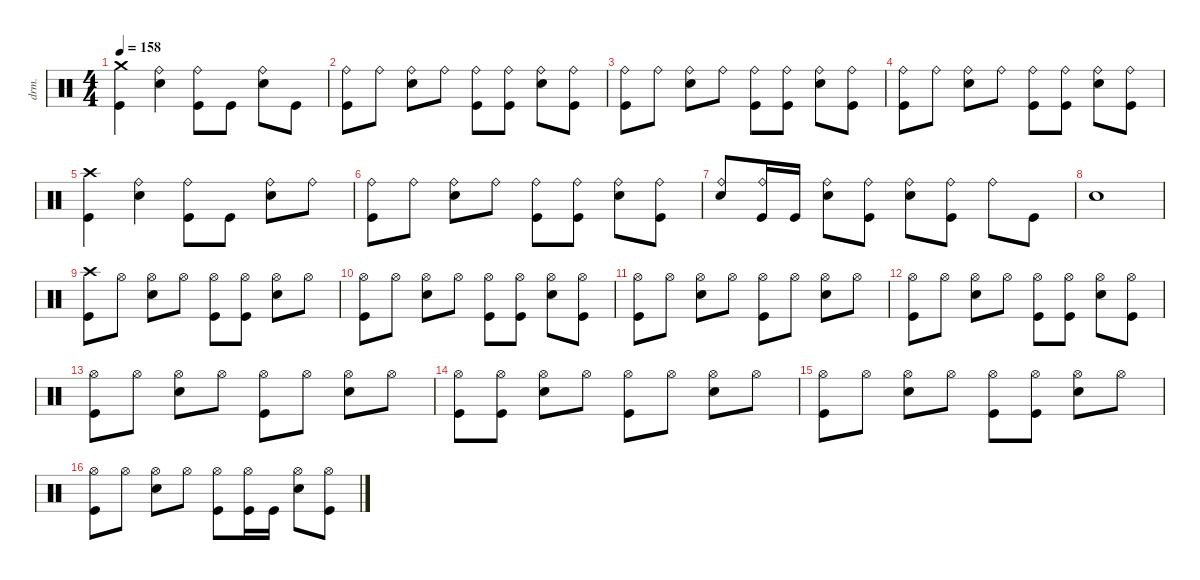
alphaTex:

\defaultSystemsLayout 4
\hideDynamics
\bracketExtendMode nobrackets
\otherSystemsTrackNameOrientation horizontal
\track ("Menza" "drm.") {instrument percussion}
\staff {score}
\articulation defaults
\ts (4 4)
\tempo 158
\clef neutral
\ks c
("Crash medium (hit)" "Kick (hit)").4{dy f beam Down} ("Ride (bell)" "Snare (hit) 2").4{beam Down} ("Ride (bell)" "Kick (hit)").8{beam Down} "Kick (hit)".8{beam Down} ("Ride (bell)" "Snare (hit) 2").8{beam Down} "Kick (hit)".8{beam Down} |
("Ride (bell)" "Kick (hit)").8{beam Down} "Ride (bell)".8{beam Down} ("Ride (bell)" "Snare (hit) 2").8{beam Down} "Ride (bell)".8{beam Down} ("Ride (bell)" "Kick (hit)").8{beam Down} ("Ride (bell)" "Kick (hit)").8{beam Down} ("Ride (bell)" "Snare (hit) 2").8{beam Down} ("Ride (bell)" "Kick (hit)").8{beam Down} |
("Ride (bell)" "Kick (hit)").8{beam Down} "Ride (bell)".8{beam Down} ("Ride (bell)" "Snare (hit) 2").8{beam Down} "Ride (bell)".8{beam Down} ("Ride (bell)" "Kick (hit)").8{beam Down} ("Ride (bell)" "Kick (hit)").8{beam Down} ("Ride (bell)" "Snare (hit) 2").8{beam Down} ("Ride (bell)" "Kick (hit)").8{beam Down} |
("Ride (bell)" "Kick (hit)").8{beam Down} "Ride (bell)".8{beam Down} ("Ride (bell)" "Snare (hit) 2").8{beam Down} "Ride (bell)".8{beam Down} ("Ride (bell)" "Kick (hit)").8{beam Down} ("Ride (bell)" "Kick (hit)").8{beam Down} ("Ride (bell)" "Snare (hit) 2").8{beam Down} ("Ride (bell)" "Kick (hit)").8{beam Down} |
("Crash high (hit)" "Kick (hit)").4{beam Down} ("Ride (bell)" "Snare (hit) 2").4{beam Down} ("Ride (bell)" "Kick (hit)").8{beam Down} "Kick (hit)".8{beam Down} ("Ride (bell)" "Snare (hit) 2").8{beam Down} "Ride (bell)".8{beam Down} |
("Ride (bell)" "Kick (hit)").8{beam Down} "Ride (bell)".8{beam Down} ("Ride (bell)" "Snare (hit) 2").8{beam Down} "Ride (bell)".8{beam Down} ("Ride (bell)" "Kick (hit)").8{beam Down} ("Ride (bell)" "Kick (hit)").8{beam Down} ("Ride (bell)" "Snare (hit) 2").8{beam Down} ("Ride (bell)" "Kick (hit)").8{beam Down} |
("Ride (bell)" "Snare (hit) 2").8{beam Up} ("Ride (bell)" "Kick (hit)").16{beam Up} "Kick (hit)".16{beam Up} ("Ride (bell)" "Snare (hit) 2").8{beam Down} ("Ride (bell)" "Kick (hit)").8{beam Down} ("Ride (bell)" "Snare (hit) 2").8{beam Down} ("Ride (bell)" "Kick (hit)").8{beam Down} "Ride (bell)".8{beam Down} "Kick (hit)".8{beam Down} |
"Snare (hit) 2".1{beam Down} |
("Crash high (hit)" "Kick (hit)").8{beam Down} "Hi-Hat (open)".8{beam Down} ("Hi-Hat (open)" "Snare (hit) 2").8{beam Down} "Hi-Hat (open)".8{beam Down} ("Hi-Hat (open)" "Kick (hit)").8{beam Down} ("Hi-Hat (open)" "Kick (hit)").8{beam Down} ("Hi-Hat (open)" "Snare (hit) 2").8{beam Down} "Hi-Hat (open)".8{beam Down} |
("Hi-Hat (open)" "Kick (hit)").8{beam Down} "Hi-Hat (open)".8{beam Down} ("Hi-Hat (open)" "Snare (hit) 2").8{beam Down} "Hi-Hat (open)".8{beam Down} ("Hi-Hat (open)" "Kick (hit)").8{beam Down} ("Hi-Hat (open)" "Kick (hit)").8{beam Down} ("Hi-Hat (open)" "Snare (hit) 2").8{beam Down} ("Hi-Hat (open)" "Kick (hit)").8{beam Down} |
("Hi-Hat (open)" "Kick (hit)").8{beam Down} "Hi-Hat (open)".8{beam Down} ("Hi-Hat (open)" "Snare (hit) 2").8{beam Down} "Hi-Hat (open)".8{beam Down} ("Hi-Hat (open)" "Kick (hit)").8{beam Down} "Hi-Hat (open)".8{beam Down} ("Hi-Hat (open)" "Snare (hit) 2").8{beam Down} "Hi-Hat (open)".8{beam Down} |
("Hi-Hat (open)" "Kick (hit)").8{beam Down} "Hi-Hat (open)".8{beam Down} ("Hi-Hat (open)" "Snare (hit) 2").8{beam Down} "Hi-Hat (open)".8{beam Down} ("Hi-Hat (open)" "Kick (hit)").8{beam Down} ("Hi-Hat (open)" "Kick (hit)").8{beam Down} ("Hi-Hat (open)" "Snare (hit) 2").8{beam Down} ("Hi-Hat (open)" "Kick (hit)").8{beam Down} |
("Hi-Hat (open)" "Kick (hit)").8{beam Down} "Hi-Hat (open)".8{beam Down} ("Hi-Hat (open)" "Snare (hit) 2").8{beam Down} "Hi-Hat (open)".8{beam Down} ("Hi-Hat (open)" "Kick (hit)").8{beam Down} "Hi-Hat (open)".8{beam Down} ("Hi-Hat (open)" "Snare (hit) 2").8{beam Down} "Hi-Hat (open)".8{beam Down} |
("Hi-Hat (open)" "Kick (hit)").8{beam Down} ("Hi-Hat (open)" "Kick (hit)").8{beam Down} ("Hi-Hat (open)" "Snare (hit) 2").8{beam Down} "Hi-Hat (open)".8{beam Down} ("Hi-Hat (open)" "Kick (hit)").8{beam Down} "Hi-Hat (open)".8{beam Down} ("Hi-Hat (open)" "Snare (hit) 2").8{beam Down} "Hi-Hat (open)".8{beam Down} |
("Hi-Hat (open)" "Kick (hit)").8{beam Down} "Hi-Hat (open)".8{beam Down} ("Hi-Hat (open)" "Snare (hit) 2").8{beam Down} "Hi-Hat (open)".8{beam Down} ("Hi-Hat (open)" "Kick (hit)").8{beam Down} ("Hi-Hat (open)" "Kick (hit)").8{beam Down} ("Hi-Hat (open)" "Snare (hit) 2").8{beam Down} "Hi-Hat (open)".8{beam Down} |
("Hi-Hat (open)" "Kick (hit)").8{beam Down} "Hi-Hat (open)".8{beam Down} ("Hi-Hat (open)" "Snare (hit) 2").8{beam Down} "Hi-Hat (open)".8{beam Down} ("Hi-Hat (open)" "Kick (hit)").8{beam Down} ("Hi-Hat (open)" "Kick (hit)").16{beam Down} "Kick (hit)".16{beam Down} ("Hi-Hat (open)" "Snare (hit) 2").8{beam Down} ("Hi-Hat (open)" "Kick (hit)").8{beam Down}
